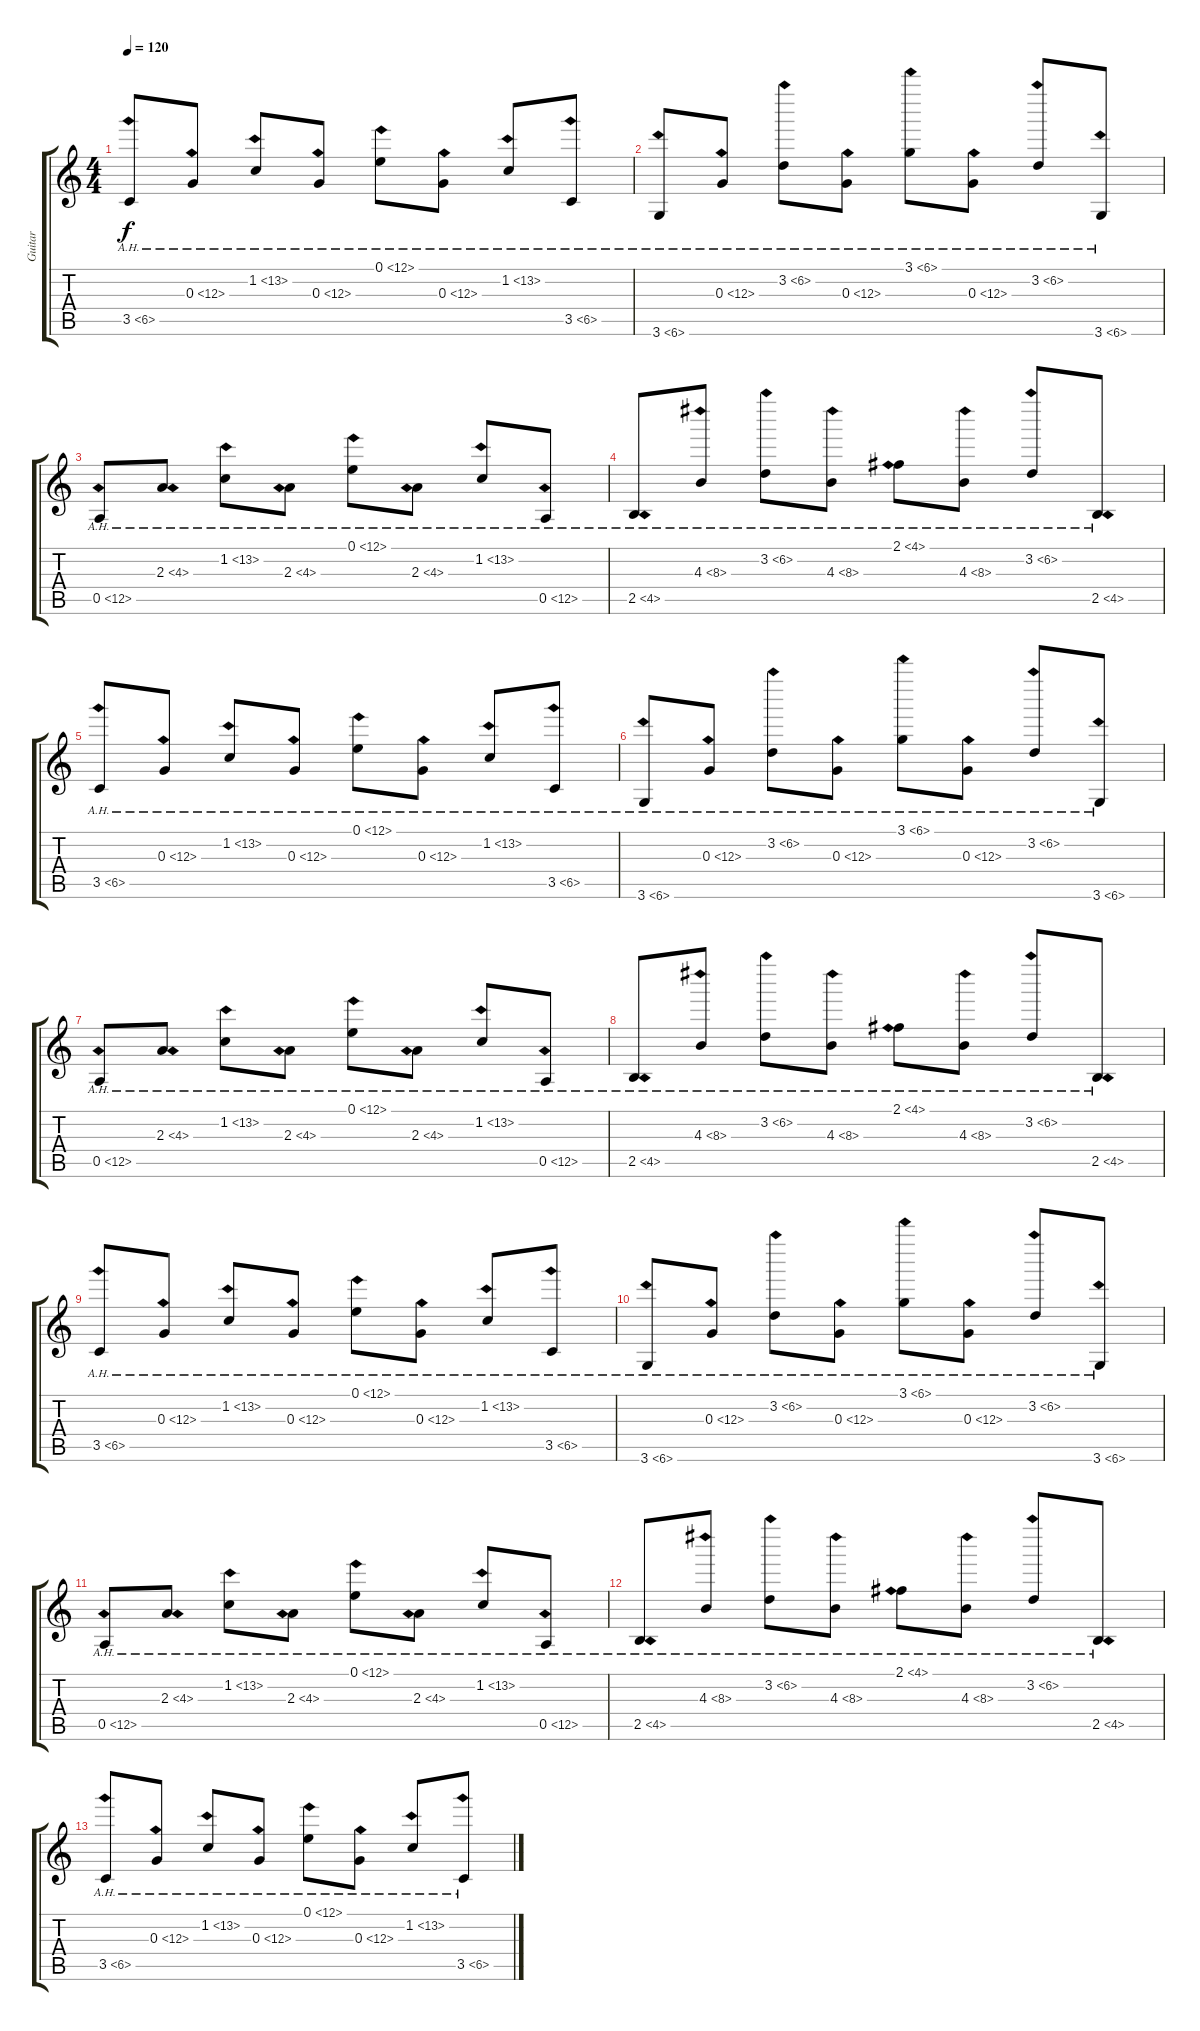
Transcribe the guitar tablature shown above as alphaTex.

\track ("Guitar" "Guitar") {instrument acousticguitarsteel}
\staff {score tabs}
\tuning (E4 B3 G3 D3 A2 E2) {hide}
\ts (4 4)
\tempo 120
\clef g2
\ks c
3.5{ah 3}.8{dy f} 0.3{ah 12}.8 1.2{ah 12}.8 0.3{ah 12}.8 0.1{ah 12}.8 0.3{ah 12}.8 1.2{ah 12}.8 3.5{ah 3}.8 |
3.6{ah 3}.8 0.3{ah 12}.8 3.2{ah 3}.8 0.3{ah 12}.8 3.1{ah 3}.8 0.3{ah 12}.8 3.2{ah 3}.8 3.6{ah 3}.8 |
0.5{ah 12}.8 2.3{ah 2}.8 1.2{ah 12}.8 2.3{ah 2}.8 0.1{ah 12}.8 2.3{ah 2}.8 1.2{ah 12}.8 0.5{ah 12}.8 |
2.5{ah 2}.8 4.3{ah 4}.8 3.2{ah 3}.8 4.3{ah 4}.8 2.1{ah 2}.8 4.3{ah 4}.8 3.2{ah 3}.8 2.5{ah 2}.8 |
3.5{ah 3}.8 0.3{ah 12}.8 1.2{ah 12}.8 0.3{ah 12}.8 0.1{ah 12}.8 0.3{ah 12}.8 1.2{ah 12}.8 3.5{ah 3}.8 |
3.6{ah 3}.8 0.3{ah 12}.8 3.2{ah 3}.8 0.3{ah 12}.8 3.1{ah 3}.8 0.3{ah 12}.8 3.2{ah 3}.8 3.6{ah 3}.8 |
0.5{ah 12}.8 2.3{ah 2}.8 1.2{ah 12}.8 2.3{ah 2}.8 0.1{ah 12}.8 2.3{ah 2}.8 1.2{ah 12}.8 0.5{ah 12}.8 |
2.5{ah 2}.8 4.3{ah 4}.8 3.2{ah 3}.8 4.3{ah 4}.8 2.1{ah 2}.8 4.3{ah 4}.8 3.2{ah 3}.8 2.5{ah 2}.8 |
3.5{ah 3}.8 0.3{ah 12}.8 1.2{ah 12}.8 0.3{ah 12}.8 0.1{ah 12}.8 0.3{ah 12}.8 1.2{ah 12}.8 3.5{ah 3}.8 |
3.6{ah 3}.8 0.3{ah 12}.8 3.2{ah 3}.8 0.3{ah 12}.8 3.1{ah 3}.8 0.3{ah 12}.8 3.2{ah 3}.8 3.6{ah 3}.8 |
0.5{ah 12}.8 2.3{ah 2}.8 1.2{ah 12}.8 2.3{ah 2}.8 0.1{ah 12}.8 2.3{ah 2}.8 1.2{ah 12}.8 0.5{ah 12}.8 |
2.5{ah 2}.8 4.3{ah 4}.8 3.2{ah 3}.8 4.3{ah 4}.8 2.1{ah 2}.8 4.3{ah 4}.8 3.2{ah 3}.8 2.5{ah 2}.8 |
3.5{ah 3}.8 0.3{ah 12}.8 1.2{ah 12}.8 0.3{ah 12}.8 0.1{ah 12}.8 0.3{ah 12}.8 1.2{ah 12}.8 3.5{ah 3}.8
